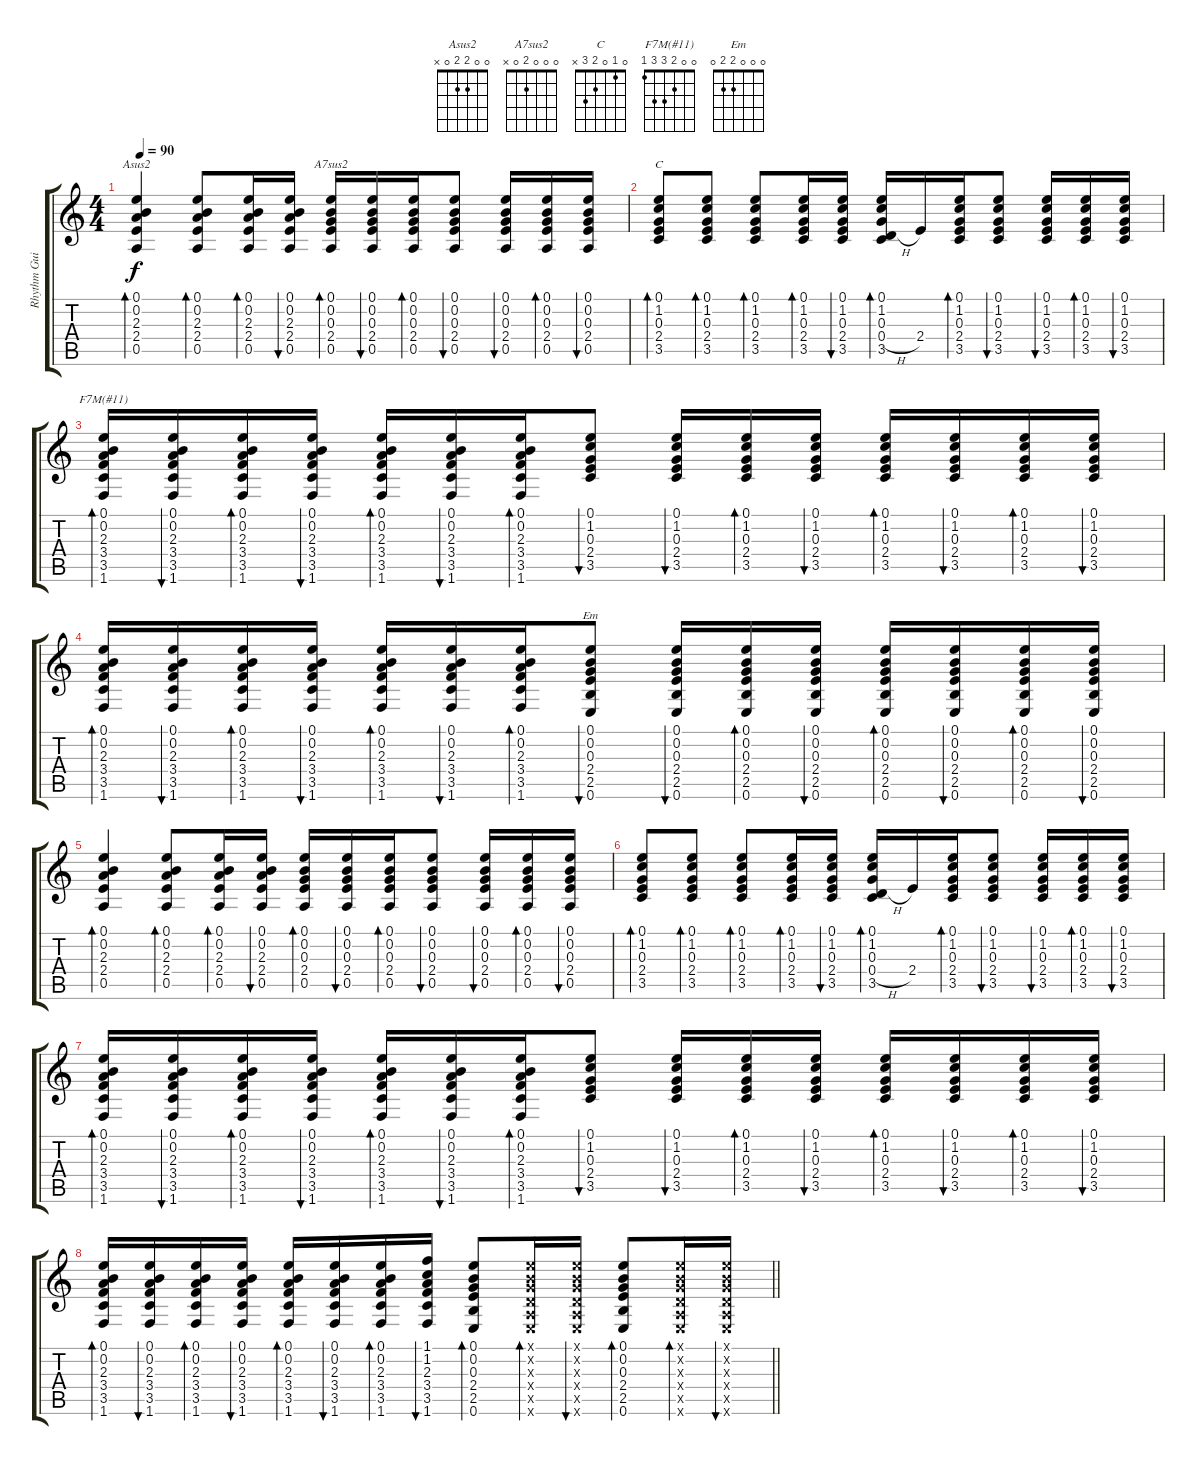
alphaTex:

\track ("Rhythm Guitar" "Rhythm Gui") {instrument acousticguitarsteel}
\staff {score tabs}
\tuning (E4 B3 G3 D3 A2 E2) {hide}
\chord ("Asus2" 0 0 2 2 0 x)
\chord ("A7sus2" 0 0 0 2 0 x)
\chord ("C" 0 1 0 2 3 x)
\chord ("F7M(#11)" 0 0 2 3 3 1)
\chord ("Em" 0 0 0 2 2 0)
\ts (4 4)
\tempo 90
\clef g2
\ks c
(0.1 0.2 2.3 2.4 0.5).4{bd 30 ch "Asus2" dy f} (0.1 0.2 2.3 2.4 0.5).8{bd 30} (0.1 0.2 2.3 2.4 0.5).16{bd 30} (0.1 0.2 2.3 2.4 0.5).16{bu 30} (0.1 0.2 0.3 2.4 0.5).16{bd 30 ch "A7sus2"} (0.1 0.2 0.3 2.4 0.5).16{bu 30} (0.1 0.2 0.3 2.4 0.5).16{bd 30} (0.1 0.2 0.3 2.4 0.5).8{bu 30} (0.1 0.2 0.3 2.4 0.5).16{bu 30} (0.1 0.2 0.3 2.4 0.5).16{bd 30} (0.1 0.2 0.3 2.4 0.5).16{bu 30} |
(0.1 1.2 0.3 2.4 3.5).8{bd 30 ch "C"} (0.1 1.2 0.3 2.4 3.5).8{bd 30} (0.1 1.2 0.3 2.4 3.5).8{bd 30} (0.1 1.2 0.3 2.4 3.5).16{bd 30} (0.1 1.2 0.3 2.4 3.5).16{bu 30} (0.1 1.2 0.3 0.4{h} 3.5).16{bd 30} 2.4.16 (0.1 1.2 0.3 2.4 3.5).16{bd 30} (0.1 1.2 0.3 2.4 3.5).8{bu 30} (0.1 1.2 0.3 2.4 3.5).16{bu 30} (0.1 1.2 0.3 2.4 3.5).16{bd 30} (0.1 1.2 0.3 2.4 3.5).16{bu 30} |
(0.1 0.2 2.3 3.4 3.5 1.6).16{bd 30 ch "F7M(#11)"} (0.1 0.2 2.3 3.4 3.5 1.6).16{bu 30} (0.1 0.2 2.3 3.4 3.5 1.6).16{bd 30} (0.1 0.2 2.3 3.4 3.5 1.6).16{bu 30} (0.1 0.2 2.3 3.4 3.5 1.6).16{bd 30} (0.1 0.2 2.3 3.4 3.5 1.6).16{bu 30} (0.1 0.2 2.3 3.4 3.5 1.6).16{bd 30} (0.1 1.2 0.3 2.4 3.5).8{bu 30} (0.1 1.2 0.3 2.4 3.5).16{bu 30} (0.1 1.2 0.3 2.4 3.5).16{bd 30} (0.1 1.2 0.3 2.4 3.5).16{bu 30} (0.1 1.2 0.3 2.4 3.5).16{bd 30} (0.1 1.2 0.3 2.4 3.5).16{bu 30} (0.1 1.2 0.3 2.4 3.5).16{bd 30} (0.1 1.2 0.3 2.4 3.5).16{bu 30} |
(0.1 0.2 2.3 3.4 3.5 1.6).16{bd 30} (0.1 0.2 2.3 3.4 3.5 1.6).16{bu 30} (0.1 0.2 2.3 3.4 3.5 1.6).16{bd 30} (0.1 0.2 2.3 3.4 3.5 1.6).16{bu 30} (0.1 0.2 2.3 3.4 3.5 1.6).16{bd 30} (0.1 0.2 2.3 3.4 3.5 1.6).16{bu 30} (0.1 0.2 2.3 3.4 3.5 1.6).16{bd 30} (0.1 0.2 0.3 2.4 2.5 0.6).8{bu 30 ch "Em"} (0.1 0.2 0.3 2.4 2.5 0.6).16{bu 30} (0.1 0.2 0.3 2.4 2.5 0.6).16{bd 30} (0.1 0.2 0.3 2.4 2.5 0.6).16{bu 30} (0.1 0.2 0.3 2.4 2.5 0.6).16{bd 30} (0.1 0.2 0.3 2.4 2.5 0.6).16{bu 30} (0.1 0.2 0.3 2.4 2.5 0.6).16{bd 30} (0.1 0.2 0.3 2.4 2.5 0.6).16{bu 30} |
(0.1 0.2 2.3 2.4 0.5).4{bd 30} (0.1 0.2 2.3 2.4 0.5).8{bd 30} (0.1 0.2 2.3 2.4 0.5).16{bd 30} (0.1 0.2 2.3 2.4 0.5).16{bu 30} (0.1 0.2 0.3 2.4 0.5).16{bd 30} (0.1 0.2 0.3 2.4 0.5).16{bu 30} (0.1 0.2 0.3 2.4 0.5).16{bd 30} (0.1 0.2 0.3 2.4 0.5).8{bu 30} (0.1 0.2 0.3 2.4 0.5).16{bu 30} (0.1 0.2 0.3 2.4 0.5).16{bd 30} (0.1 0.2 0.3 2.4 0.5).16{bu 30} |
(0.1 1.2 0.3 2.4 3.5).8{bd 30} (0.1 1.2 0.3 2.4 3.5).8{bd 30} (0.1 1.2 0.3 2.4 3.5).8{bd 30} (0.1 1.2 0.3 2.4 3.5).16{bd 30} (0.1 1.2 0.3 2.4 3.5).16{bu 30} (0.1 1.2 0.3 0.4{h} 3.5).16{bd 30} 2.4.16 (0.1 1.2 0.3 2.4 3.5).16{bd 30} (0.1 1.2 0.3 2.4 3.5).8{bu 30} (0.1 1.2 0.3 2.4 3.5).16{bu 30} (0.1 1.2 0.3 2.4 3.5).16{bd 30} (0.1 1.2 0.3 2.4 3.5).16{bu 30} |
(0.1 0.2 2.3 3.4 3.5 1.6).16{bd 30} (0.1 0.2 2.3 3.4 3.5 1.6).16{bu 30} (0.1 0.2 2.3 3.4 3.5 1.6).16{bd 30} (0.1 0.2 2.3 3.4 3.5 1.6).16{bu 30} (0.1 0.2 2.3 3.4 3.5 1.6).16{bd 30} (0.1 0.2 2.3 3.4 3.5 1.6).16{bu 30} (0.1 0.2 2.3 3.4 3.5 1.6).16{bd 30} (0.1 1.2 0.3 2.4 3.5).8{bu 30} (0.1 1.2 0.3 2.4 3.5).16{bu 30} (0.1 1.2 0.3 2.4 3.5).16{bd 30} (0.1 1.2 0.3 2.4 3.5).16{bu 30} (0.1 1.2 0.3 2.4 3.5).16{bd 30} (0.1 1.2 0.3 2.4 3.5).16{bu 30} (0.1 1.2 0.3 2.4 3.5).16{bd 30} (0.1 1.2 0.3 2.4 3.5).16{bu 30} |
\barLineRight lightlight
(0.1 0.2 2.3 3.4 3.5 1.6).16{bd 30} (0.1 0.2 2.3 3.4 3.5 1.6).16{bu 30} (0.1 0.2 2.3 3.4 3.5 1.6).16{bd 30} (0.1 0.2 2.3 3.4 3.5 1.6).16{bu 30} (0.1 0.2 2.3 3.4 3.5 1.6).16{bd 30} (0.1 0.2 2.3 3.4 3.5 1.6).16{bu 30} (0.1 0.2 2.3 3.4 3.5 1.6).16{bd 30} (1.1 1.2 2.3 3.4 3.5 1.6).16{bu 30} (0.1 0.2 0.3 2.4 2.5 0.6).8{bd 30} (0.1{x} 0.2{x} 0.3{x} 0.4{x} 0.5{x} 0.6{x}).16{bd 30} (0.1{x} 0.2{x} 0.3{x} 0.4{x} 0.5{x} 0.6{x}).16{bu 30} (0.1 0.2 0.3 2.4 2.5 0.6).8{bd 30} (0.1{x} 0.2{x} 0.3{x} 0.4{x} 0.5{x} 0.6{x}).16{bd 30} (0.1{x} 0.2{x} 0.3{x} 0.4{x} 0.5{x} 0.6{x}).16{bu 30}
